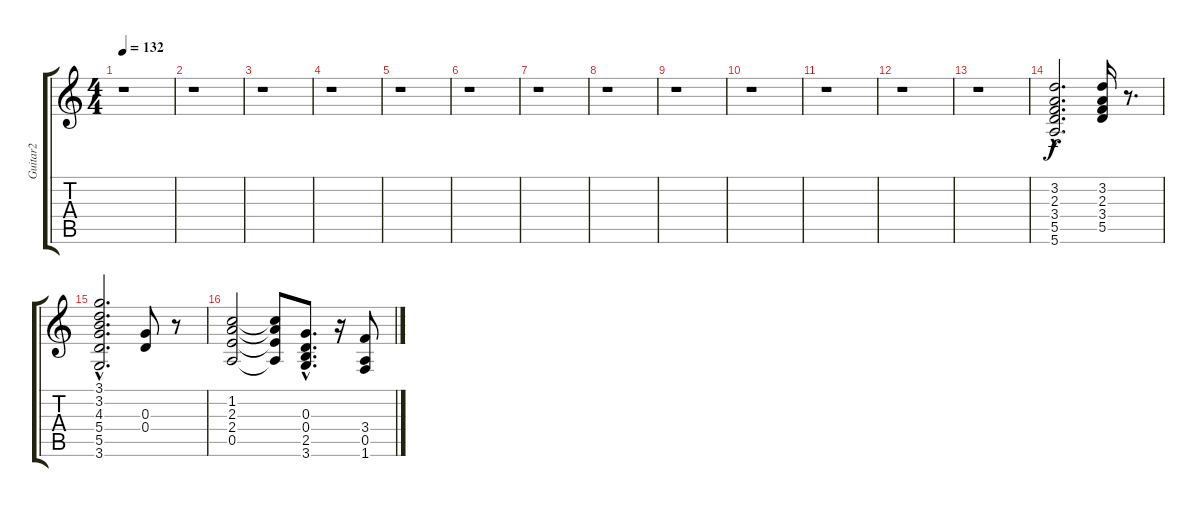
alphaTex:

\track ("Guitar2" "Guitar2") {instrument distortionguitar}
\staff {score tabs}
\tuning (E4 B3 G3 D3 A2 E2) {hide}
\ts (4 4)
\tempo 132
\clef g2
\ks c
r.1{dy mf} |
r.1 |
r.1 |
r.1 |
r.1 |
r.1 |
r.1 |
r.1 |
r.1 |
r.1 |
r.1 |
r.1 |
r.1 |
(3.2{hac} 2.3{hac} 3.4{hac} 5.5{hac} 5.6{hac}).2{d dy f volume 7} (3.2 2.3 3.4 5.5).16 r.8{d} |
(3.1{hac} 3.2{hac} 4.3{hac} 5.4{hac} 5.5{hac} 3.6{hac}).2{d} (0.3 0.4).8 r.8 |
(1.2 2.3 2.4 0.5).2 (1.2{t} 2.3{t} 2.4{t} 0.5{t}).8 (0.3 0.4{hac} 2.5 3.6).8{d} r.16 (3.4 0.5 1.6).8
